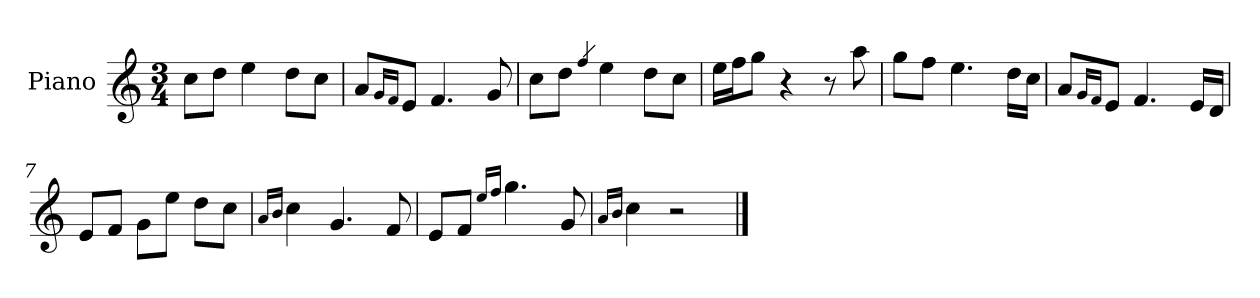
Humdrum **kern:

**kern
*part1
*staff1
*I"Piano
*I'Pno.
*clefG2
*k[]
*M3/4
=1
8cc\L
8dd\J
4ee\
8dd\L
8cc\J
=2
8a/L
16qg/LL
16qf/JJ
8e/J
4.f/
8g/
=3
8cc\L
8dd\J
4qff/
4ee\
8dd\L
8cc\J
=4
16ee\LL
16ff\J
8gg\J
4r
8r
8aa\
=5
8gg\L
8ff\J
4.ee\
16dd\LL
16cc\JJ
=6
8a/L
16qg/LL
16qf/JJ
8e/J
4.f/
16e/LL
16d/JJ
!!LO:LB:g=z
=7
8e/L
8f/J
8g\L
8ee\J
8dd\L
8cc\J
=8
16qa/LL
16qb/JJ
4cc\
4.g/
8f/
=9
8e/L
8f/J
16qee/LL
16qff/JJ
4.gg\
8g/
=10
16qa/LL
16qb/JJ
4cc\
2r
==
*-
